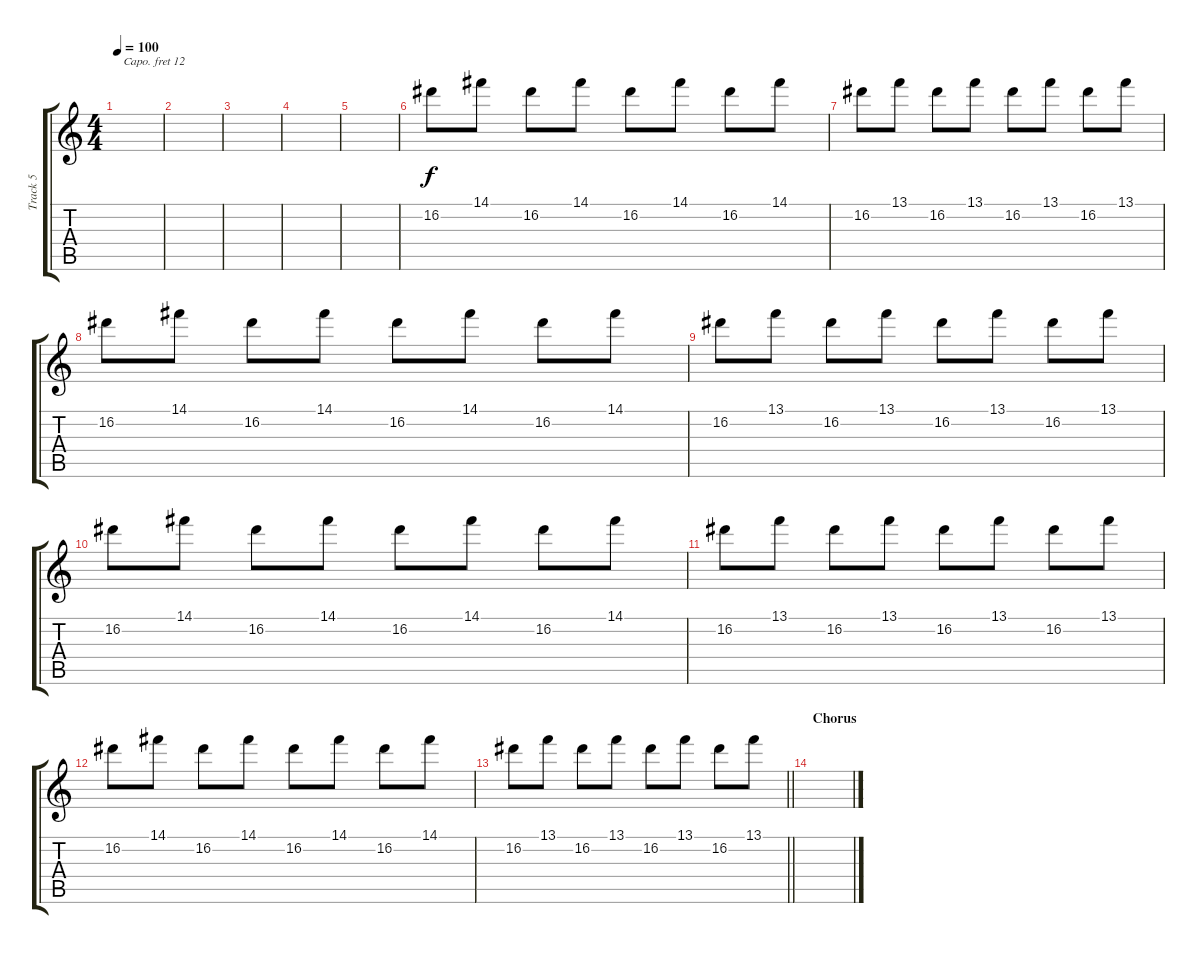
\track ("Track 5" "Track 5") {instrument synthstrings2}
\staff {score tabs}
\capo 12
\tuning (E4 B3 G3 D3 A2 E2) {hide}
\ts (4 4)
\tempo 100
\clef g2
\ks c
|
|
|
|
|
16.2.8 14.1.8 16.2.8 14.1.8 16.2.8 14.1.8 16.2.8 14.1.8 |
16.2.8 13.1.8 16.2.8 13.1.8 16.2.8 13.1.8 16.2.8 13.1.8 |
16.2.8 14.1.8 16.2.8 14.1.8 16.2.8 14.1.8 16.2.8 14.1.8 |
16.2.8 13.1.8 16.2.8 13.1.8 16.2.8 13.1.8 16.2.8 13.1.8 |
16.2.8 14.1.8 16.2.8 14.1.8 16.2.8 14.1.8 16.2.8 14.1.8 |
16.2.8 13.1.8 16.2.8 13.1.8 16.2.8 13.1.8 16.2.8 13.1.8 |
16.2.8 14.1.8 16.2.8 14.1.8 16.2.8 14.1.8 16.2.8 14.1.8 |
\barLineRight lightlight
16.2.8 13.1.8 16.2.8 13.1.8 16.2.8 13.1.8 16.2.8 13.1.8 |
\section ("" "Chorus")
